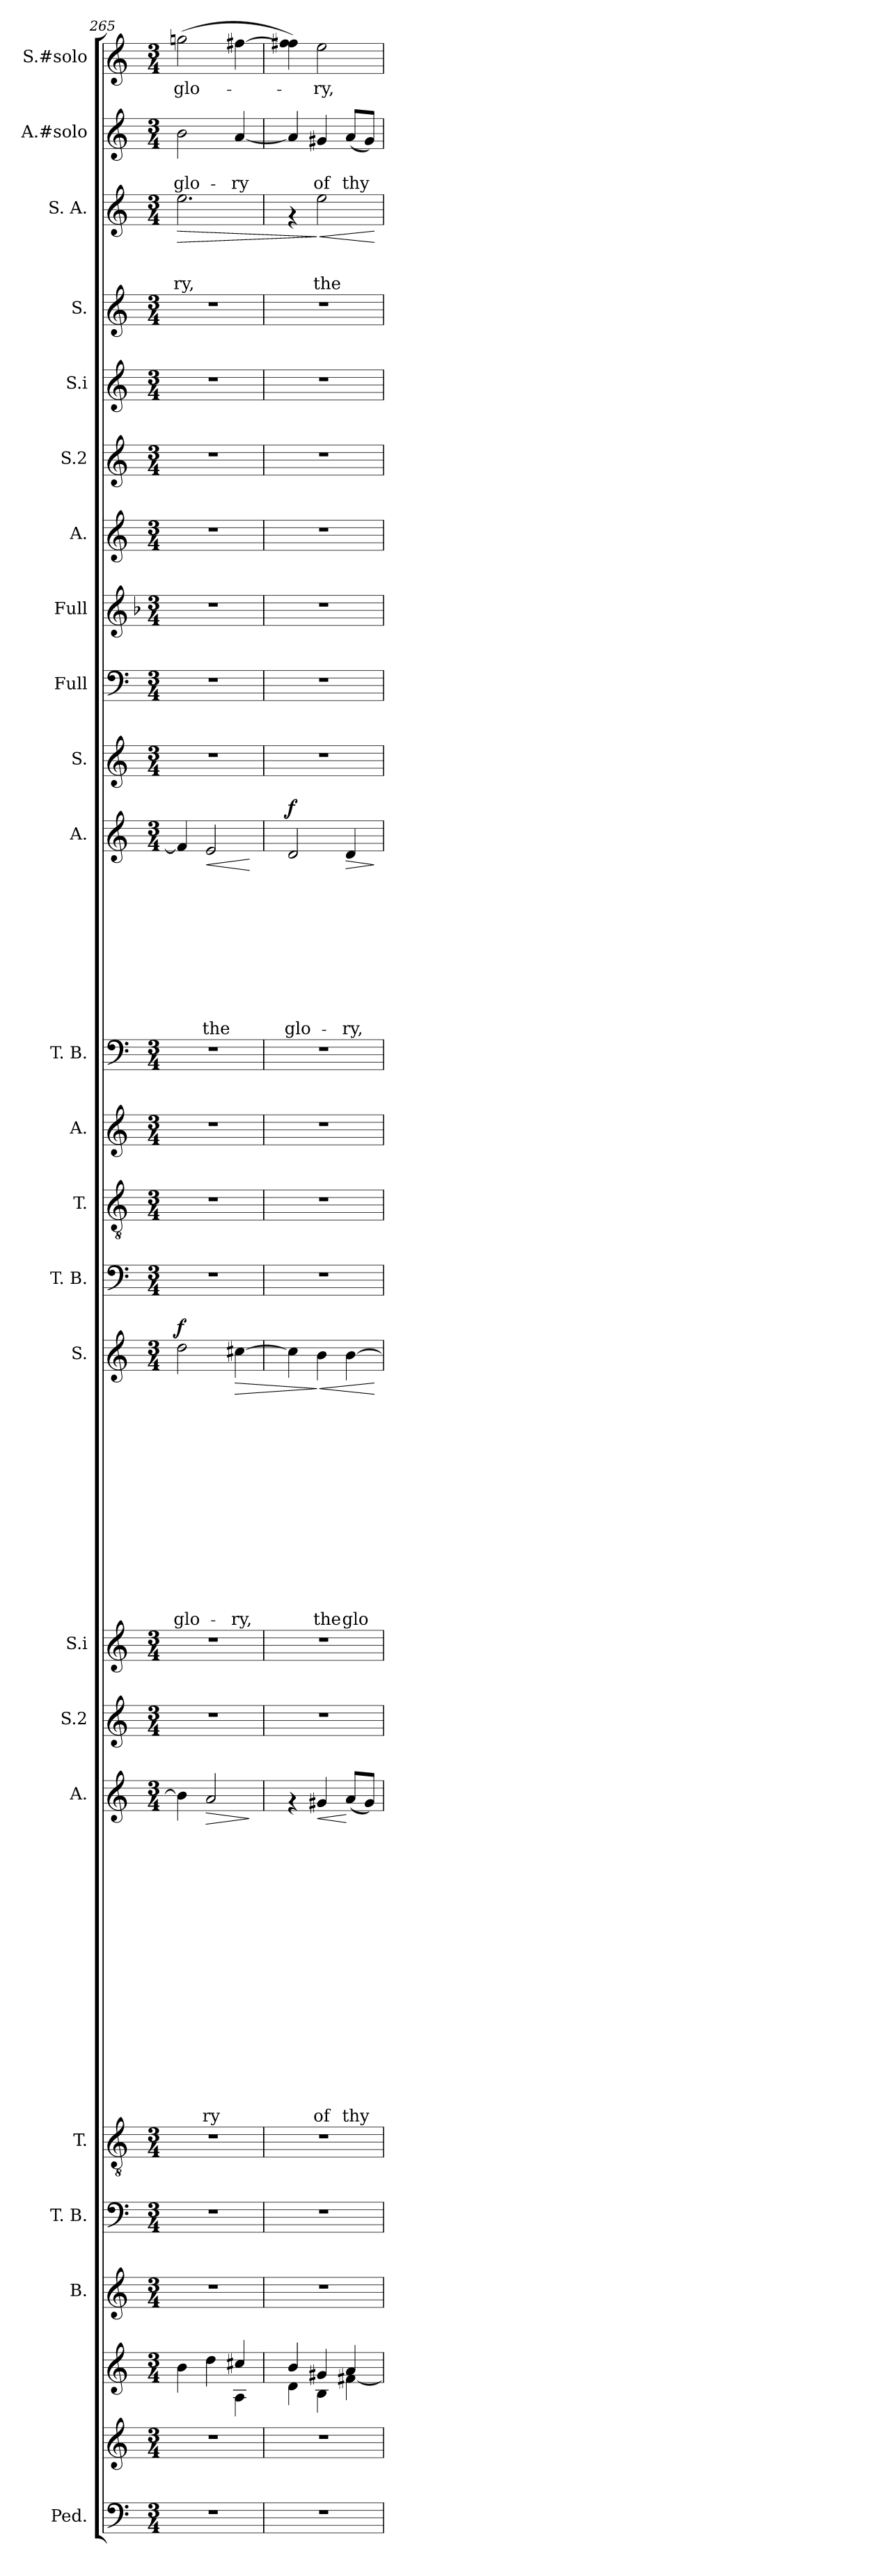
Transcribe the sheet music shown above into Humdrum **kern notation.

**kern	**kern	**kern	**kern	**kern	**kern	**kern	**text	**text	**text	**text	**text	**text	**text	**text	**text	**text	**text	**text	**text	**text	**text	**text	**text	**text	**dynam	**kern	**kern	**kern	**text	**text	**text	**text	**text	**text	**text	**text	**text	**text	**text	**text	**text	**text	**dynam	**kern	**kern	**kern	**kern	**kern	**text	**text	**text	**text	**text	**text	**text	**text	**text	**text	**dynam	**kern	**kern	**kern	**kern	**kern	**kern	**kern	**kern	**text	**text	**text	**dynam	**kern	**text	**text	**kern	**text
*part25	*part24	*part23	*part22	*part21	*part20	*part19	*part19	*part19	*part19	*part19	*part19	*part19	*part19	*part19	*part19	*part19	*part19	*part19	*part19	*part19	*part19	*part19	*part19	*part19	*part19	*part18	*part17	*part16	*part16	*part16	*part16	*part16	*part16	*part16	*part16	*part16	*part16	*part16	*part16	*part16	*part16	*part16	*part16	*part15	*part14	*part13	*part12	*part11	*part11	*part11	*part11	*part11	*part11	*part11	*part11	*part11	*part11	*part11	*part11	*part10	*part9	*part8	*part7	*part6	*part5	*part4	*part3	*part3	*part3	*part3	*part3	*part2	*part2	*part2	*part1	*part1
*staff25	*staff24	*staff23	*staff22	*staff21	*staff20	*staff19	*staff19	*staff19	*staff19	*staff19	*staff19	*staff19	*staff19	*staff19	*staff19	*staff19	*staff19	*staff19	*staff19	*staff19	*staff19	*staff19	*staff19	*staff19	*staff19	*staff18	*staff17	*staff16	*staff16	*staff16	*staff16	*staff16	*staff16	*staff16	*staff16	*staff16	*staff16	*staff16	*staff16	*staff16	*staff16	*staff16	*staff16	*staff15	*staff14	*staff13	*staff12	*staff11	*staff11	*staff11	*staff11	*staff11	*staff11	*staff11	*staff11	*staff11	*staff11	*staff11	*staff11	*staff10	*staff9	*staff8	*staff7	*staff6	*staff5	*staff4	*staff3	*staff3	*staff3	*staff3	*staff3	*staff2	*staff2	*staff2	*staff1	*staff1
*I"Ped.	*	*	*I"B.	*I"T. B.	*I"T.	*I"A.	*	*	*	*	*	*	*	*	*	*	*	*	*	*	*	*	*	*	*	*I"S.2	*I"S.i	*I"S.	*	*	*	*	*	*	*	*	*	*	*	*	*	*	*	*I"T. B.	*I"T.	*I"A.	*I"T. B.	*I"A.	*	*	*	*	*	*	*	*	*	*	*	*I"S.	*I"Full	*I"Full	*I"A.	*I"S.2	*I"S.i	*I"S.	*I"S. A.	*	*	*	*	*I"A.#solo	*	*	*I"S.#solo	*
*I'Ped.	*	*	*	*I'T. B.	*I'T.	*I'A.	*	*	*	*	*	*	*	*	*	*	*	*	*	*	*	*	*	*	*	*I'S.2	*I'S.i	*I'S.	*	*	*	*	*	*	*	*	*	*	*	*	*	*	*	*I'T. B.	*I'T.	*	*I'T. B.	*I'A.	*	*	*	*	*	*	*	*	*	*	*	*I'S.	*	*	*I'A.	*I'S.2	*I'S.i	*I'S.	*I'S. A.	*	*	*	*	*I'A.#solo	*	*	*I'S.#solo	*
*clefF4	*clefG2	*clefG2	*clefG2	*clefF4	*clefGv2	*clefG2	*	*	*	*	*	*	*	*	*	*	*	*	*	*	*	*	*	*	*	*clefG2	*clefG2	*clefG2	*	*	*	*	*	*	*	*	*	*	*	*	*	*	*	*clefF4	*clefGv2	*clefG2	*clefF4	*clefG2	*	*	*	*	*	*	*	*	*	*	*	*clefG2	*clefF4	*clefG2	*clefG2	*clefG2	*clefG2	*clefG2	*clefG2	*	*	*	*	*clefG2	*	*	*clefG2	*
*	*	*	*	*	*	*	*	*	*	*	*	*	*	*	*	*	*	*	*	*	*	*	*	*	*	*	*	*	*	*	*	*	*	*	*	*	*	*	*	*	*	*	*	*	*	*	*	*	*	*	*	*	*	*	*	*	*	*	*	*	*	*ITrd3c5	*	*	*	*	*	*	*	*	*	*	*	*	*	*
*k[]	*k[]	*k[]	*k[]	*k[]	*k[]	*k[]	*	*	*	*	*	*	*	*	*	*	*	*	*	*	*	*	*	*	*	*k[]	*k[]	*k[]	*	*	*	*	*	*	*	*	*	*	*	*	*	*	*	*k[]	*k[]	*k[]	*k[]	*k[]	*	*	*	*	*	*	*	*	*	*	*	*k[]	*k[]	*k[]	*k[]	*k[]	*k[]	*k[]	*k[]	*	*	*	*	*k[]	*	*	*k[]	*
*C:	*C:	*C:	*C:	*C:	*C:	*C:	*	*	*	*	*	*	*	*	*	*	*	*	*	*	*	*	*	*	*	*C:	*C:	*C:	*	*	*	*	*	*	*	*	*	*	*	*	*	*	*	*C:	*C:	*C:	*C:	*C:	*	*	*	*	*	*	*	*	*	*	*	*C:	*C:	*C:	*C:	*C:	*C:	*C:	*C:	*	*	*	*	*C:	*	*	*C:	*
*M3/4	*M3/4	*M3/4	*M3/4	*M3/4	*M3/4	*M3/4	*	*	*	*	*	*	*	*	*	*	*	*	*	*	*	*	*	*	*	*M3/4	*M3/4	*M3/4	*	*	*	*	*	*	*	*	*	*	*	*	*	*	*	*M3/4	*M3/4	*M3/4	*M3/4	*M3/4	*	*	*	*	*	*	*	*	*	*	*	*M3/4	*M3/4	*M3/4	*M3/4	*M3/4	*M3/4	*M3/4	*M3/4	*	*	*	*	*M3/4	*	*	*M3/4	*
=265	=265	=265	=265	=265	=265	=265	=265	=265	=265	=265	=265	=265	=265	=265	=265	=265	=265	=265	=265	=265	=265	=265	=265	=265	=265	=265	=265	=265	=265	=265	=265	=265	=265	=265	=265	=265	=265	=265	=265	=265	=265	=265	=265	=265	=265	=265	=265	=265	=265	=265	=265	=265	=265	=265	=265	=265	=265	=265	=265	=265	=265	=265	=265	=265	=265	=265	=265	=265	=265	=265	=265	=265	=265	=265	=265	=265
*	*	*^	*	*	*	*	*	*	*	*	*	*	*	*	*	*	*	*	*	*	*	*	*	*	*	*	*	*	*	*	*	*	*	*	*	*	*	*	*	*	*	*	*	*	*	*	*	*	*	*	*	*	*	*	*	*	*	*	*	*	*	*	*	*	*	*	*	*	*	*	*	*	*	*	*	*
!	!	!	!	!	!	!	!	!	!	!	!	!	!	!	!	!	!	!	!	!	!	!	!	!	!	!	!	!	!	!	!	!	!	!	!	!	!	!	!	!	!	!	!LO:LY:b	!LO:DY:a	!	!	!	!	!	!	!	!	!	!	!	!	!	!	!	!	!	!	!	!	!	!	!	!	!	!	!LO:LY:b	!LO:HP:b	!	!	!LO:LY:b	!	!LO:LY:b
2.r	2.r	2ryy	4b\	2.r	2.r	2.r	4b\]	.	.	.	.	.	.	.	.	.	.	.	.	.	.	.	.	.	.	.	2.r	2.r	2dd\	.	.	.	.	.	.	.	.	.	.	.	.	.	glo-	f	2.r	2.r	2.r	2.r	4f#/]	.	.	.	.	.	.	.	.	.	.	.	2.r	2.r	2.r	2.r	2.r	2.r	2.r	2.ee\	.	.	-ry,	>	2b\	.	glo-	(>2ggni\	glo-
!	!	!	!	!	!	!	!	!	!	!	!	!	!	!	!	!	!	!	!	!	!	!	!	!	!LO:LY:b	!LO:HP:b	!	!	!	!	!	!	!	!	!	!	!	!	!	!	!	!	!	!	!	!	!	!	!	!	!	!	!	!	!	!	!	!	!LO:LY:b	!LO:HP:b	!	!	!	!	!	!	!	!	!	!	!	!	!	!	!	!	!
.	.	.	4dd\	.	.	.	2a/	.	.	.	.	.	.	.	.	.	.	.	.	.	.	.	.	.	-ry	>	.	.	.	.	.	.	.	.	.	.	.	.	.	.	.	.	.	.	.	.	.	.	2e/	.	.	.	.	.	.	.	.	.	the	<	.	.	.	.	.	.	.	.	.	.	.	.	.	.	.	.	.
!	!	!	!	!	!	!	!	!	!	!	!	!	!	!	!	!	!	!	!	!	!	!	!	!	!	!	!	!	!	!	!	!	!	!	!	!	!	!	!	!	!	!	!LO:LY:b	!LO:HP:b	!	!	!	!	!	!	!	!	!	!	!	!	!	!	!	!	!	!	!	!	!	!	!	!	!	!	!	!	!	!	!LO:LY:b	!	!
.	.	4cc#X/	4A\	.	.	.	.	.	.	.	.	.	.	.	.	.	.	.	.	.	.	.	.	.	.	.	.	.	[>4cc#X\	.	.	.	.	.	.	.	.	.	.	.	.	.	-ry,	>	.	.	.	.	.	.	.	.	.	.	.	.	.	.	.	.	.	.	.	.	.	.	.	.	.	.	.	.	[<4a/	.	-ry	[>4ff#X\	.
*	*	*v	*v	*	*	*	*	*	*	*	*	*	*	*	*	*	*	*	*	*	*	*	*	*	*	*	*	*	*	*	*	*	*	*	*	*	*	*	*	*	*	*	*	*	*	*	*	*	*	*	*	*	*	*	*	*	*	*	*	*	*	*	*	*	*	*	*	*	*	*	*	*	*	*	*	*	*
.	.	.	.	.	.	.	.	.	.	.	.	.	.	.	.	.	.	.	.	.	.	.	.	.	]	.	.	.	.	.	.	.	.	.	.	.	.	.	.	.	.	.	.	.	.	.	.	.	.	.	.	.	.	.	.	.	.	.	[	.	.	.	.	.	.	.	.	.	.	.	.	.	.	.	.	.
=266	=266	=266	=266	=266	=266	=266	=266	=266	=266	=266	=266	=266	=266	=266	=266	=266	=266	=266	=266	=266	=266	=266	=266	=266	=266	=266	=266	=266	=266	=266	=266	=266	=266	=266	=266	=266	=266	=266	=266	=266	=266	=266	=266	=266	=266	=266	=266	=266	=266	=266	=266	=266	=266	=266	=266	=266	=266	=266	=266	=266	=266	=266	=266	=266	=266	=266	=266	=266	=266	=266	=266	=266	=266	=266	=266	=266
*	*	*^	*	*	*	*	*	*	*	*	*	*	*	*	*	*	*	*	*	*	*	*	*	*	*	*	*	*	*	*	*	*	*	*	*	*	*	*	*	*	*	*	*	*	*	*	*	*	*	*	*	*	*	*	*	*	*	*	*	*	*	*	*	*	*	*	*	*	*	*	*	*	*	*	*	*
!	!	!	!	!	!	!	!	!	!	!	!	!	!	!	!	!	!	!	!	!	!	!	!	!	!	!	!	!	!	!	!	!	!	!	!	!	!	!	!	!	!	!	!	!	!	!	!	!	!	!	!	!	!	!	!	!	!	!	!LO:LY:b	!LO:DY:a	!	!	!	!	!	!	!	!	!	!	!	!	!	!	!	!	!
2.r	2.r	4b/	4d\	2.r	2.r	2.r	4rf	.	.	.	.	.	.	.	.	.	.	.	.	.	.	.	.	.	.	.	2.r	2.r	4cc#\]	.	.	.	.	.	.	.	.	.	.	.	.	.	.	.	2.r	2.r	2.r	2.r	2d/	.	.	.	.	.	.	.	.	.	glo-	f	2.r	2.r	2.r	2.r	2.r	2.r	2.r	4rf	.	.	.	.	4a/]	.	.	4ff#\] 4ff#\)	.
!	!	!	!	!	!	!	!	!	!	!	!	!	!	!	!	!	!	!	!	!	!	!	!	!	!LO:LY:b	!LO:HP:b	!	!	!	!	!	!	!	!	!	!	!	!	!	!	!	!	!LO:LY:b	!LO:HP:n=1:b	!	!	!	!	!	!	!	!	!	!	!	!	!	!	!	!	!	!	!	!	!	!	!	!	!	!	!LO:LY:b	!LO:HP:n=1:b	!	!	!LO:LY:b	!	!LO:LY:b
.	.	4g#X/	4B\	.	.	.	4g#X/	.	.	.	.	.	.	.	.	.	.	.	.	.	.	.	.	.	of	<	.	.	4b\	.	.	.	.	.	.	.	.	.	.	.	.	.	the	] <	.	.	.	.	.	.	.	.	.	.	.	.	.	.	.	.	.	.	.	.	.	.	.	2ee\	.	.	the	] <	4g#X/	.	of	2ee\	-ry,
!	!	!	!	!	!	!	!	!	!	!	!	!	!	!	!	!	!	!	!	!	!	!	!	!	!LO:LY:b	!	!	!	!	!	!	!	!	!	!	!	!	!	!	!	!	!	!LO:LY:b	!	!	!	!	!	!	!	!	!	!	!	!	!	!	!	!LO:LY:b	!LO:HP:b	!	!	!	!	!	!	!	!	!	!	!	!	!	!	!LO:LY:b	!	!
.	.	4a/	[<4f#X\	.	.	.	(<8a/L	.	.	.	.	.	.	.	.	.	.	.	.	.	.	.	.	.	thy	[	.	.	[>4b\	.	.	.	.	.	.	.	.	.	.	.	.	.	glo-	.	.	.	.	.	4d/	.	.	.	.	.	.	.	.	.	-ry,	>	.	.	.	.	.	.	.	.	.	.	.	.	(<8a/L	.	thy	.	.
.	.	.	.	.	.	.	8g#/J)	.	.	.	.	.	.	.	.	.	.	.	.	.	.	.	.	.	.	.	.	.	.	.	.	.	.	.	.	.	.	.	.	.	.	.	.	.	.	.	.	.	.	.	.	.	.	.	.	.	.	.	.	.	.	.	.	.	.	.	.	.	.	.	.	.	8g#/J)	.	.	.	.
*	*	*v	*v	*	*	*	*	*	*	*	*	*	*	*	*	*	*	*	*	*	*	*	*	*	*	*	*	*	*	*	*	*	*	*	*	*	*	*	*	*	*	*	*	*	*	*	*	*	*	*	*	*	*	*	*	*	*	*	*	*	*	*	*	*	*	*	*	*	*	*	*	*	*	*	*	*	*
.	.	.	.	.	.	.	.	.	.	.	.	.	.	.	.	.	.	.	.	.	.	.	.	.	.	.	.	.	.	.	.	.	.	.	.	.	.	.	.	.	.	.	[	.	.	.	.	.	.	.	.	.	.	.	.	.	.	.	]	.	.	.	.	.	.	.	.	.	.	.	[	.	.	.	.	.
=	=	=	=	=	=	=	=	=	=	=	=	=	=	=	=	=	=	=	=	=	=	=	=	=	=	=	=	=	=	=	=	=	=	=	=	=	=	=	=	=	=	=	=	=	=	=	=	=	=	=	=	=	=	=	=	=	=	=	=	=	=	=	=	=	=	=	=	=	=	=	=	=	=	=	=	=
*-	*-	*-	*-	*-	*-	*-	*-	*-	*-	*-	*-	*-	*-	*-	*-	*-	*-	*-	*-	*-	*-	*-	*-	*-	*-	*-	*-	*-	*-	*-	*-	*-	*-	*-	*-	*-	*-	*-	*-	*-	*-	*-	*-	*-	*-	*-	*-	*-	*-	*-	*-	*-	*-	*-	*-	*-	*-	*-	*-	*-	*-	*-	*-	*-	*-	*-	*-	*-	*-	*-	*-	*-	*-	*-	*-	*-
